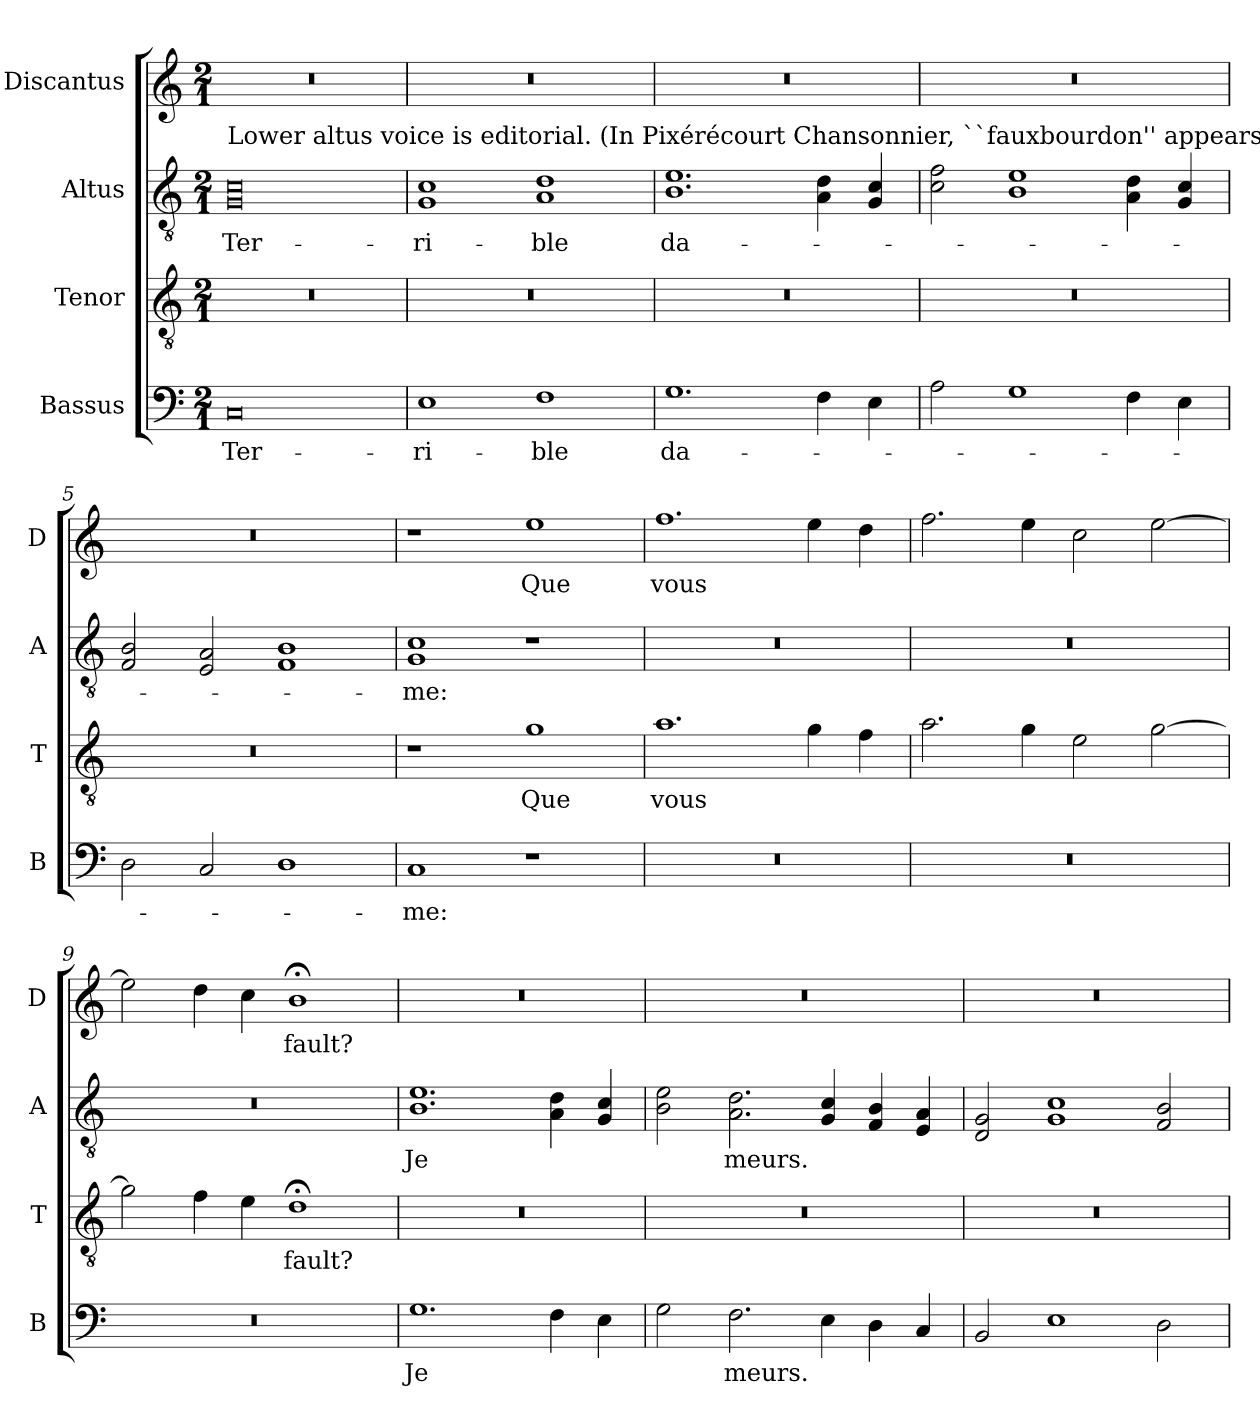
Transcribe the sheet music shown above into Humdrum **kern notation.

**kern	**text	**kern	**text	**kern	**text	**kern	**text
*part4	*part4	*part3	*part3	*part2	*part2	*part1	*part1
*staff4	*staff4	*staff3	*staff3	*staff2	*staff2	*staff1	*staff1
*I"Bassus	*	*I"Tenor	*	*I"Altus	*	*I"Discantus	*
*I'B	*	*I'T	*	*I'A	*	*I'D	*
*clefF4	*	*clefGv2	*	*clefGv2	*	*clefG2	*
*k[]	*	*k[]	*	*k[]	*	*k[]	*
*M2/1	*	*M2/1	*	*M2/1	*	*M2/1	*
=1	=1	=1	=1	=1	=1	=1	=1
!	!	!	!	!LO:TX:a:t=Lower altus voice is editorial. (In Pixérécourt Chansonnier, ``fauxbourdon'' appears at start of discantus.)	!	!	!
0C	Ter-	0r	.	0G\ 0c\	Ter-	0r	.
=2	=2	=2	=2	=2	=2	=2	=2
1E	-ri-	0r	.	1G\ 1c\	-ri-	0r	.
1F	-ble	.	.	1A\ 1d\	-ble	.	.
=3	=3	=3	=3	=3	=3	=3	=3
1.G	da-	0r	.	1.B\ 1.e\	da-	0r	.
4F\	.	.	.	4A\ 4d\	.	.	.
4E\	.	.	.	4G/ 4c/	.	.	.
=4	=4	=4	=4	=4	=4	=4	=4
2A\	.	0r	.	2c\ 2f\	.	0r	.
1G	.	.	.	1B 1e	.	.	.
4F\	.	.	.	4A\ 4d\	.	.	.
4E\	.	.	.	4G/ 4c/	.	.	.
=5	=5	=5	=5	=5	=5	=5	=5
2D\	.	0r	.	2F/ 2B/	.	0r	.
2C/	.	.	.	2E/ 2A/	.	.	.
1D	.	.	.	1F 1B	.	.	.
=6	=6	=6	=6	=6	=6	=6	=6
1C	-me:	1r	.	1G\ 1c\	-me:	1r	.
1r	.	1g	Que	1r	.	1ee\	Que
=7	=7	=7	=7	=7	=7	=7	=7
0r	.	1.a	vous	0r	.	1.ff\	vous
.	.	4g\	.	.	.	4ee\	.
.	.	4f\	.	.	.	4dd\	.
=8	=8	=8	=8	=8	=8	=8	=8
0r	.	2.a\	.	0r	.	2.ff\	.
.	.	4g\	.	.	.	4ee\	.
.	.	2e\	.	.	.	2cc\	.
.	.	[2g\	.	.	.	[2ee\	.
=9	=9	=9	=9	=9	=9	=9	=9
0r	.	2g\]	.	0r	.	2ee\]	.
.	.	4f\	.	.	.	4dd\	.
.	.	4e\	.	.	.	4cc\	.
.	.	1d;<	fault?	.	.	1b;<\	fault?
=10	=10	=10	=10	=10	=10	=10	=10
1.G	Je	0r	.	1.B\ 1.e\	Je	0r	.
4F\	.	.	.	4A\ 4d\	.	.	.
4E\	.	.	.	4G/ 4c/	.	.	.
=11	=11	=11	=11	=11	=11	=11	=11
2G\	.	0r	.	2B\ 2e\	.	0r	.
2.F\	meurs.	.	.	2.A\ 2.d\	meurs.	.	.
4E\	.	.	.	4G/ 4c/	.	.	.
4D\	.	.	.	4F/ 4B/	.	.	.
4C/	.	.	.	4E/ 4A/	.	.	.
=12	=12	=12	=12	=12	=12	=12	=12
2BB/	.	0r	.	2D/ 2G/	.	0r	.
1E	.	.	.	1G 1c	.	.	.
2D\	.	.	.	2F/ 2B/	.	.	.
=	=	=	=	=	=	=	=
*-	*-	*-	*-	*-	*-	*-	*-
